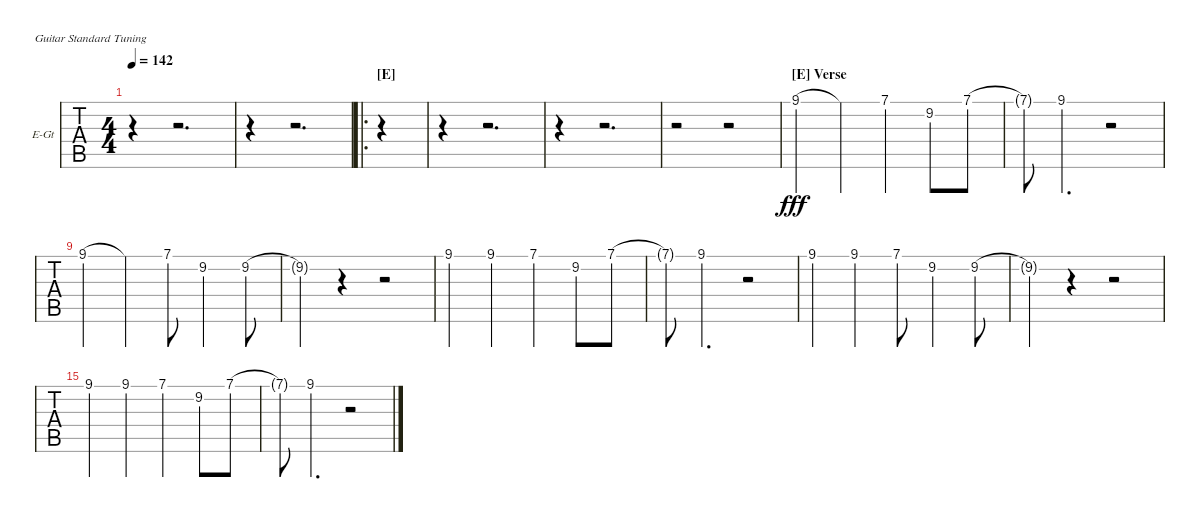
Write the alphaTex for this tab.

\bracketExtendMode nobrackets
\firstSystemTrackNameOrientation horizontal
\otherSystemsTrackNameOrientation horizontal
\defaultBarNumberDisplay FirstOfSystem
\track ("Ozzy" "E-Gt") {instrument electricguitarclean}
\staff {tabs}
\tuning (E4 B3 G3 D3 A2 E2)
\ts (4 4)
\tempo 142
\clef g2
\scale
0.25
\ks c
r.4{dy f} r.2{d} |
\scale
0.25 r.4 r.2{d} |
\ro
\section ("E" "")
\scale
0.181818 |
\scale
0.269697 r.4 r.2{d} |
\scale
0.269697 r.4 r.2{d} |
\scale
0.278788 r.2 r.2 |
\section ("E" "Verse")
\scale
0.276008 9.1.4{dy fff} 9.1{t}.4 7.1.4 9.2.8 7.1.8 |
\scale
0.22293 7.1{t}.8 9.1.4{d} r.2 |
\scale
0.276008 9.1.4 9.1{t}.4 7.1.8 9.2.4 9.2.8 |
\scale
0.225053 9.2{t}.4 r.4 r.2 |
\scale
0.276008 9.1.4 9.1.4 7.1.4 9.2.8 7.1.8 |
\scale
0.22293 7.1{t}.8 9.1.4{d} r.2 |
\scale
0.276008 9.1.4 9.1.4 7.1.8 9.2.4 9.2.8 |
\scale
0.225053 9.2{t}.4 r.4 r.2 |
\scale
0.276008 9.1.4 9.1.4 7.1.4 9.2.8 7.1.8 |
\scale
0.22293 7.1{t}.8 9.1.4{d} r.2
